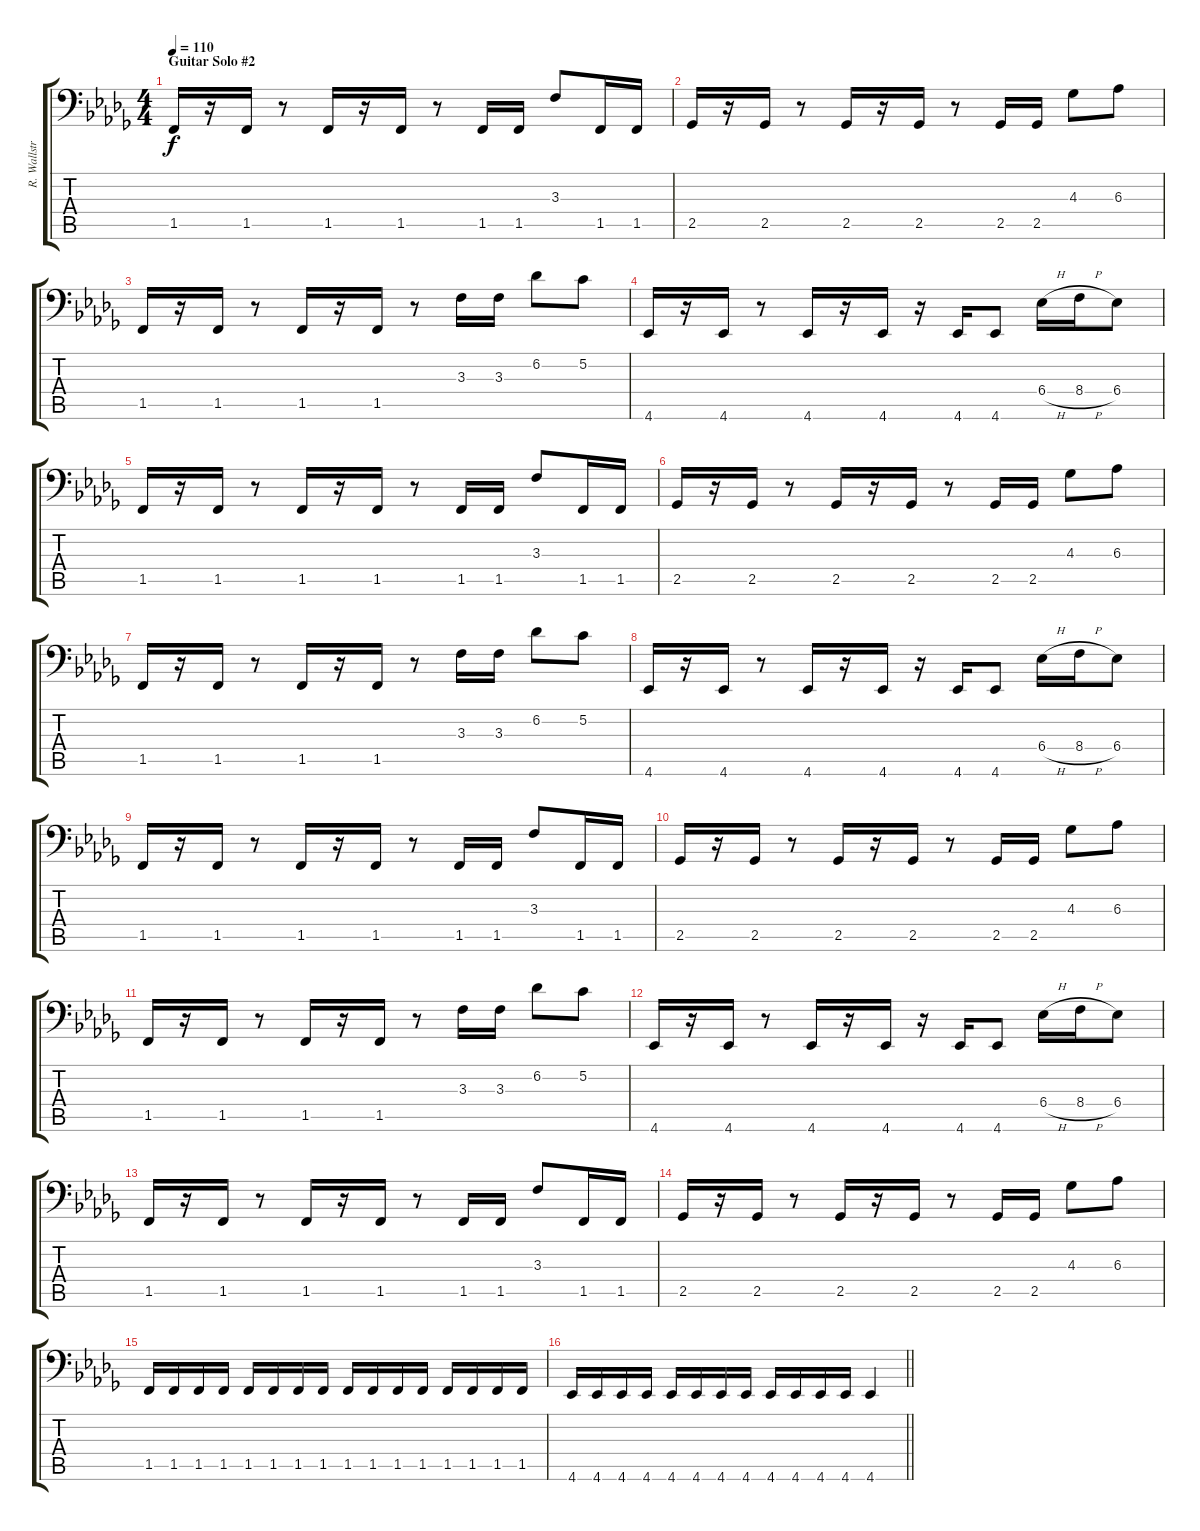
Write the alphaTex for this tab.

\track ("R. Wallström (Bass)" "R. Wallstr") {instrument electricbassfinger}
\staff {score tabs}
\tuning (C3 G2 D2 A1 E1 B0) {hide}
\ts (4 4)
\section ("" "Guitar Solo #2")
\tempo 110
\clef f4
\ks bbminor
1.5.16{dy f} r.16 1.5.16 r.8 1.5.16 r.16 1.5.16 r.8 1.5.16 1.5.16 3.3.8 1.5.16 1.5.16 |
2.5.16 r.16 2.5.16 r.8 2.5.16 r.16 2.5.16 r.8 2.5.16 2.5.16 4.3.8 6.3.8 |
1.5.16 r.16 1.5.16 r.8 1.5.16 r.16 1.5.16 r.8 3.3.16 3.3.16 6.2.8 5.2.8 |
4.6.16 r.16 4.6.16 r.8 4.6.16 r.16 4.6.16 r.16 4.6.16 4.6.8 6.4{h}.16 8.4{h}.16 6.4.8 |
1.5.16 r.16 1.5.16 r.8 1.5.16 r.16 1.5.16 r.8 1.5.16 1.5.16 3.3.8 1.5.16 1.5.16 |
2.5.16 r.16 2.5.16 r.8 2.5.16 r.16 2.5.16 r.8 2.5.16 2.5.16 4.3.8 6.3.8 |
1.5.16 r.16 1.5.16 r.8 1.5.16 r.16 1.5.16 r.8 3.3.16 3.3.16 6.2.8 5.2.8 |
4.6.16 r.16 4.6.16 r.8 4.6.16 r.16 4.6.16 r.16 4.6.16 4.6.8 6.4{h}.16 8.4{h}.16 6.4.8 |
1.5.16 r.16 1.5.16 r.8 1.5.16 r.16 1.5.16 r.8 1.5.16 1.5.16 3.3.8 1.5.16 1.5.16 |
2.5.16 r.16 2.5.16 r.8 2.5.16 r.16 2.5.16 r.8 2.5.16 2.5.16 4.3.8 6.3.8 |
1.5.16 r.16 1.5.16 r.8 1.5.16 r.16 1.5.16 r.8 3.3.16 3.3.16 6.2.8 5.2.8 |
4.6.16 r.16 4.6.16 r.8 4.6.16 r.16 4.6.16 r.16 4.6.16 4.6.8 6.4{h}.16 8.4{h}.16 6.4.8 |
1.5.16 r.16 1.5.16 r.8 1.5.16 r.16 1.5.16 r.8 1.5.16 1.5.16 3.3.8 1.5.16 1.5.16 |
2.5.16 r.16 2.5.16 r.8 2.5.16 r.16 2.5.16 r.8 2.5.16 2.5.16 4.3.8 6.3.8 |
1.5.16 1.5.16 1.5.16 1.5.16 1.5.16 1.5.16 1.5.16 1.5.16 1.5.16 1.5.16 1.5.16 1.5.16 1.5.16 1.5.16 1.5.16 1.5.16 |
\barLineRight lightlight
4.6.16 4.6.16 4.6.16 4.6.16 4.6.16 4.6.16 4.6.16 4.6.16 4.6.16 4.6.16 4.6.16 4.6.16 4.6.4
